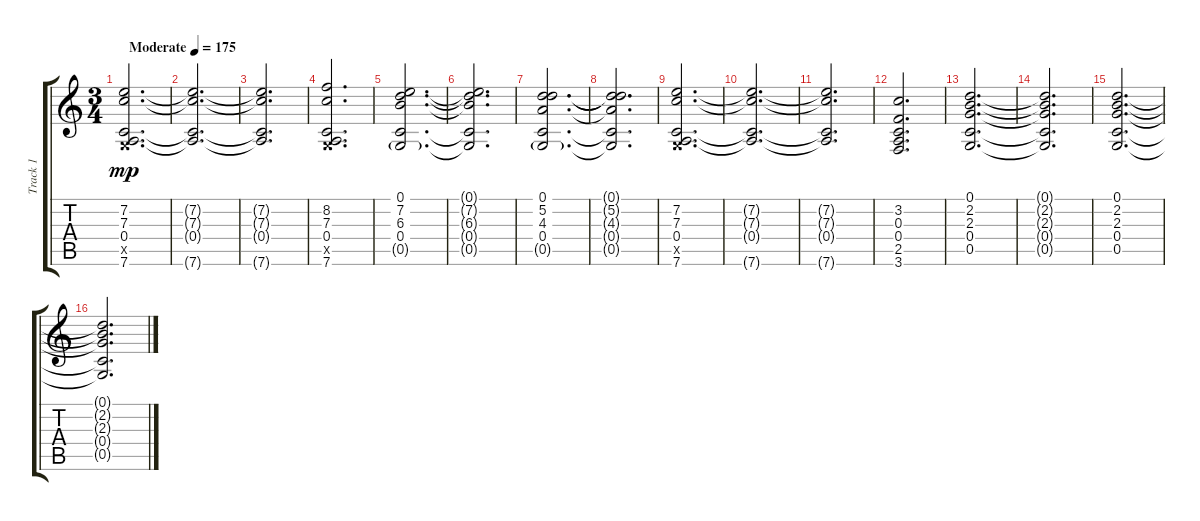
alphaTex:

\track ("Track 1" "Track 1") {instrument overdrivenguitar}
\staff {score tabs}
\tuning (D4 A3 F3 C3 G2 D2) {hide}
\ts (3 4)
\tempo (175 "Moderate")
\clef g2
\ks c
(7.2 7.3 0.4 0.5{x} 7.6).2{d dy mp instrument acousticguitarsteel} |
(7.2{t} 7.3{t} 0.4{t} 7.6{t}).2{d} |
(7.2{t} 7.3{t} 0.4{t} 7.6{t}).2{d} |
(8.2 7.3 0.4 0.5{x} 7.6).2{d} |
(0.1 7.2 6.3 0.4 0.5{g}).2{d} |
(0.1{t} 7.2{t} 6.3{t} 0.4{t} 0.5{t}).2{d} |
(0.1 5.2 4.3 0.4 0.5{g}).2{d} |
(0.1{t} 5.2{t} 4.3{t} 0.4{t} 0.5{t}).2{d} |
(7.2 7.3 0.4 0.5{x} 7.6).2{d} |
(7.2{t} 7.3{t} 0.4{t} 7.6{t}).2{d} |
(7.2{t} 7.3{t} 0.4{t} 7.6{t}).2{d} |
(3.2 0.3 0.4 2.5 3.6).2{d} |
(0.1 2.2 2.3 0.4 0.5).2{d} |
(0.1{t} 2.2{t} 2.3{t} 0.4{t} 0.5{t}).2{d} |
(0.1 2.2 2.3 0.4 0.5).2{d} |
(0.1{t} 2.2{t} 2.3{t} 0.4{t} 0.5{t}).2{d}
